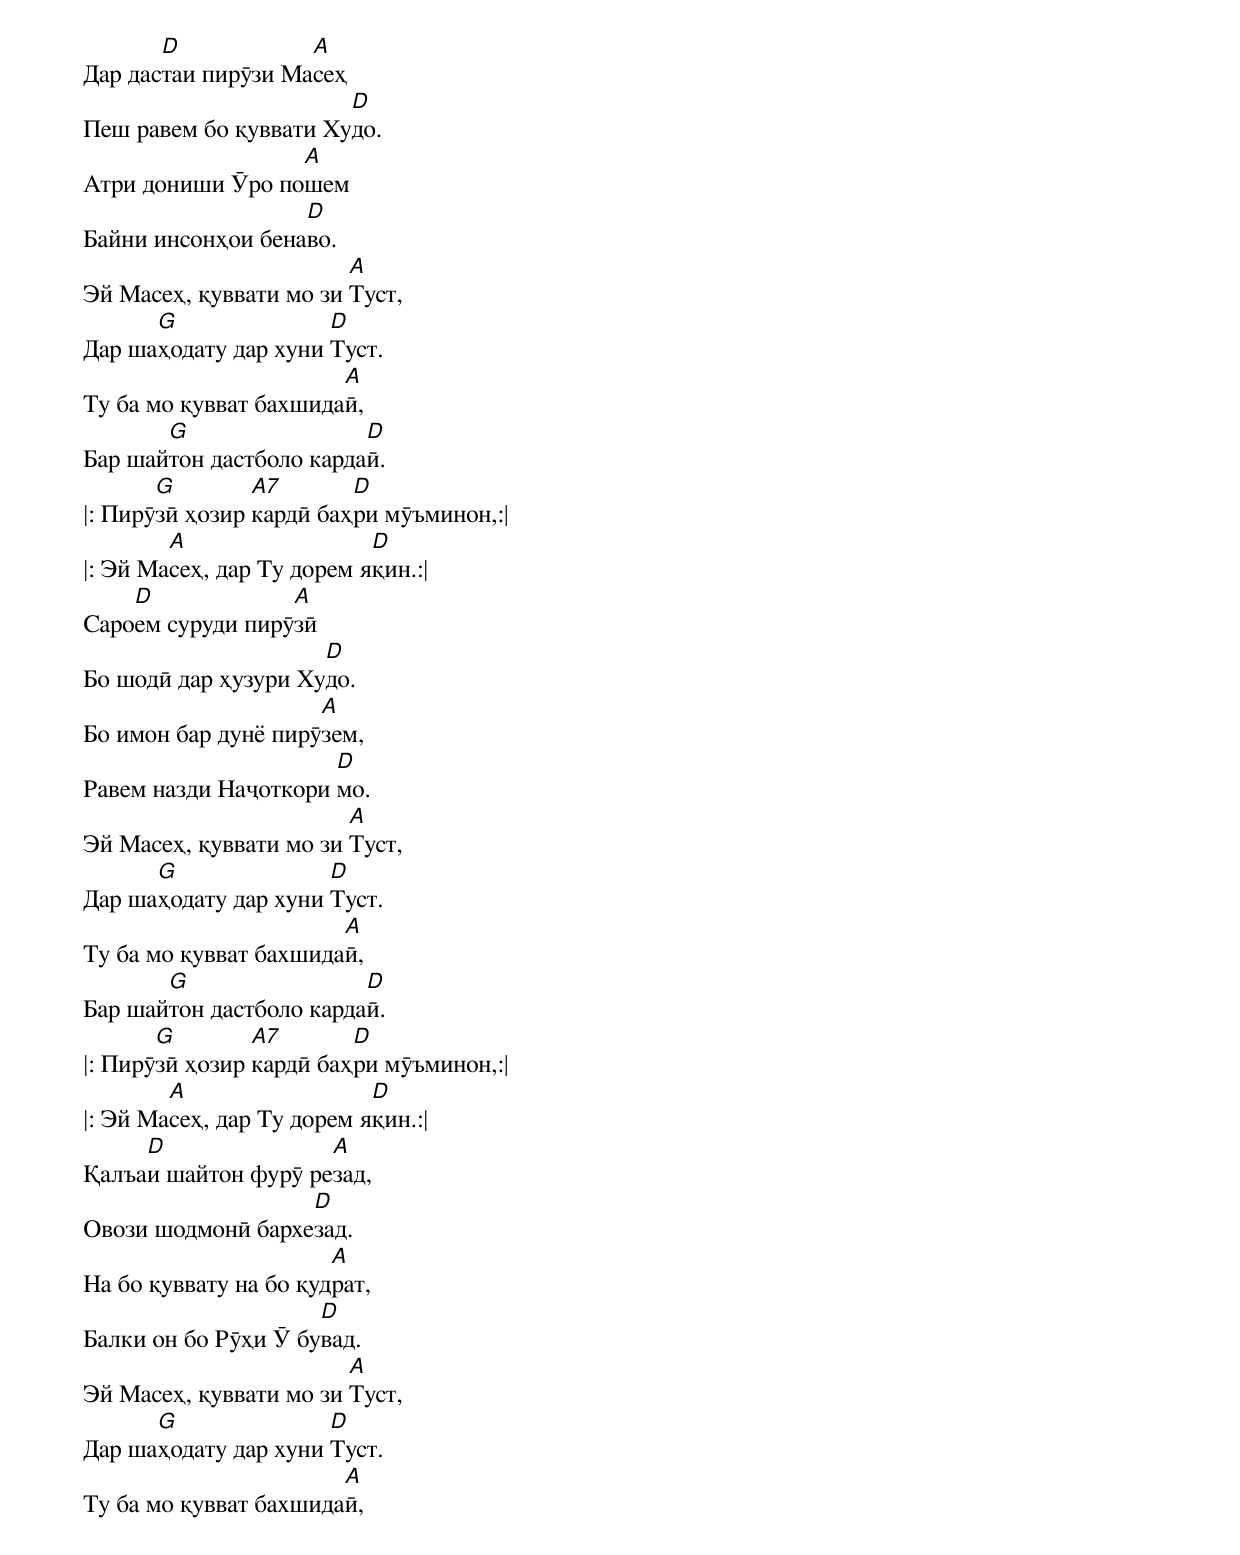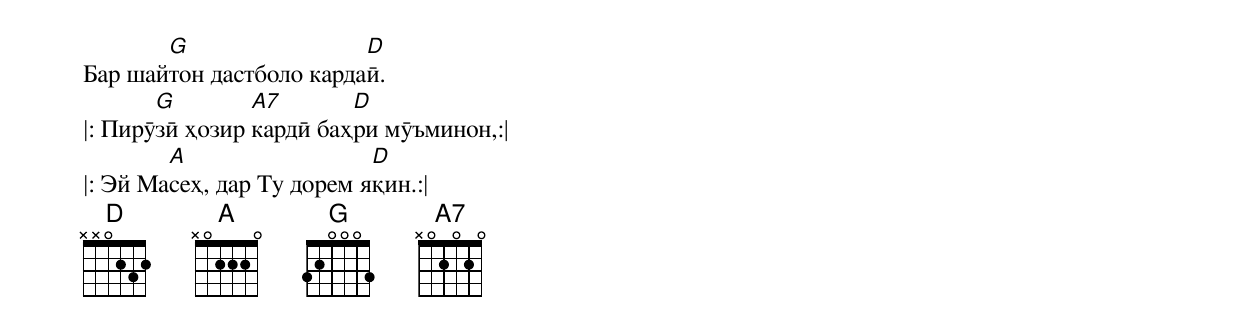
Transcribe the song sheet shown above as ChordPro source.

Дар дас[D]таи пирӯзи Ма[A]сеҳ
Пеш равем бо қуввати Ху[D]до.
Атри дониши Ӯро по[A]шем
Байни инсонҳои бена[D]во.
Эй Масеҳ, қуввати мо зи [A]Туст,
Дар ша[G]ҳодату дар хуни [D]Туст.
Ту ба мо қувват бахшида[A]ӣ,
Бар шай[G]тон дастболо карда[D]ӣ.
|: Пирӯ[G]зӣ ҳозир [A7]кардӣ баҳ[D]ри мӯъминон,:|
|: Эй Ма[A]сеҳ, дар Ту дорем я[D]қин.:|
Саро[D]ем суруди пирӯ[A]зӣ
Бо шодӣ дар ҳузури Ху[D]до.
Бо имон бар дунё пирӯ[A]зем,
Равем назди Наҷоткори [D]мо.
Эй Масеҳ, қуввати мо зи [A]Туст,
Дар ша[G]ҳодату дар хуни [D]Туст.
Ту ба мо қувват бахшида[A]ӣ,
Бар шай[G]тон дастболо карда[D]ӣ.
|: Пирӯ[G]зӣ ҳозир [A7]кардӣ баҳ[D]ри мӯъминон,:|
|: Эй Ма[A]сеҳ, дар Ту дорем я[D]қин.:|
Қалъа[D]и шайтон фурӯ ре[A]зад,
Овози шодмонӣ бархе[D]зад.
На бо қуввату на бо қуд[A]рат,
Балки он бо Рӯҳи Ӯ бу[D]вад.
Эй Масеҳ, қуввати мо зи [A]Туст,
Дар ша[G]ҳодату дар хуни [D]Туст.
Ту ба мо қувват бахшида[A]ӣ,
Бар шай[G]тон дастболо карда[D]ӣ.
|: Пирӯ[G]зӣ ҳозир [A7]кардӣ баҳ[D]ри мӯъминон,:|
|: Эй Ма[A]сеҳ, дар Ту дорем я[D]қин.:|
